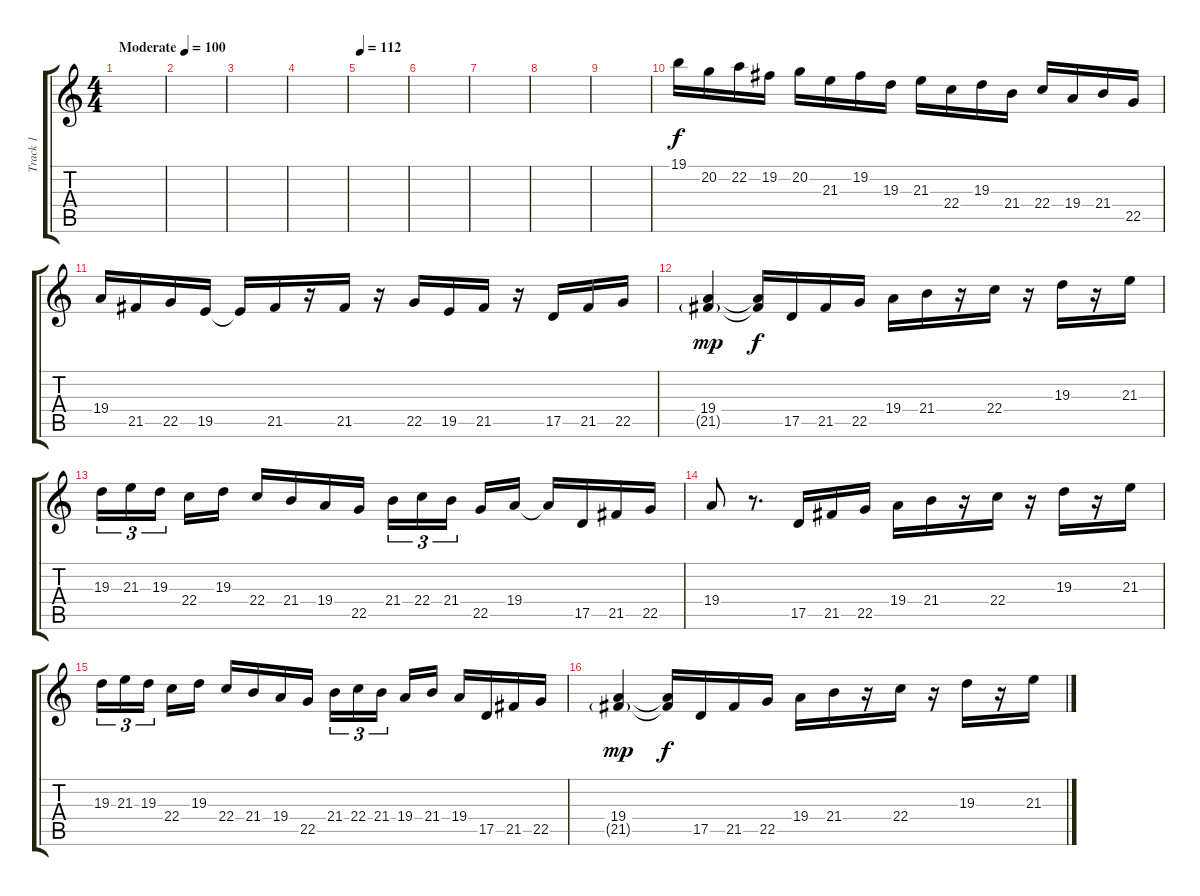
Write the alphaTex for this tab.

\track ("Track 1" "Track 1") {instrument electricpiano1}
\staff {score tabs}
\tuning (E4 B3 G3 D3 A2 E2) {hide}
\ts (4 4)
\tempo (100 "Moderate")
\clef g2
\ks c
|
|
|
|
\tempo 112
|
|
|
|
|
19.1.16 20.2.16 22.2.16 19.2.16 20.2.16 21.3.16 19.2.16 19.3.16 21.3.16 22.4.16 19.3.16 21.4.16 22.4.16 19.4.16 21.4.16 22.5.16 |
19.4.16 21.5.16 22.5.16 19.5.16 19.5{t}.16 21.5.16 r.16 21.5.16 r.16 22.5.16 19.5.16 21.5.16 r.16 17.5.16 21.5.16 22.5.16 |
(19.4 21.5{g}).4{dy mp} (19.4{t} 21.5{t}).16{dy f} 17.5.16 21.5.16 22.5.16 19.4.16 21.4.16 r.16 22.4.16 r.16 19.3.16 r.16 21.3.16 |
19.3.16{tu (3 2)} 21.3.16{tu (3 2)} 19.3.16{tu (3 2) beam splitsecondary} 22.4.16 19.3.16 22.4.16 21.4.16 19.4.16 22.5.16 21.4.16{tu (3 2)} 22.4.16{tu (3 2)} 21.4.16{tu (3 2) beam splitsecondary} 22.5.16 19.4.16 19.4{t}.16 17.5.16 21.5.16 22.5.16 |
19.4.8 r.8{d} 17.5.16 21.5.16 22.5.16 19.4.16 21.4.16 r.16 22.4.16 r.16 19.3.16 r.16 21.3.16 |
19.3.16{tu (3 2)} 21.3.16{tu (3 2)} 19.3.16{tu (3 2) beam splitsecondary} 22.4.16 19.3.16 22.4.16 21.4.16 19.4.16 22.5.16 21.4.16{tu (3 2)} 22.4.16{tu (3 2)} 21.4.16{tu (3 2) beam splitsecondary} 19.4.16 21.4.16 19.4.16 17.5.16 21.5.16 22.5.16 |
(19.4 21.5{g}).4{dy mp} (19.4{t} 21.5{t}).16{dy f} 17.5.16 21.5.16 22.5.16 19.4.16 21.4.16 r.16 22.4.16 r.16 19.3.16 r.16 21.3.16
